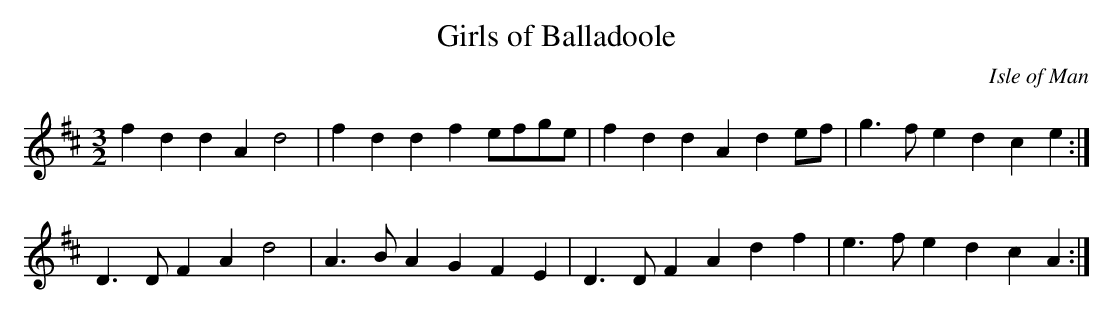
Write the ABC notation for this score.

X:1
T:Girls of Balladoole
M:3/2
O:Isle of Man
K:D
L:1/4
fd dA d2|fd df e/f/g/e/|\
fd dA de/f/|g>f ed ce:|
D>D FA d2|A>B AG FE|D>D FA df|e>f ed cA:|
